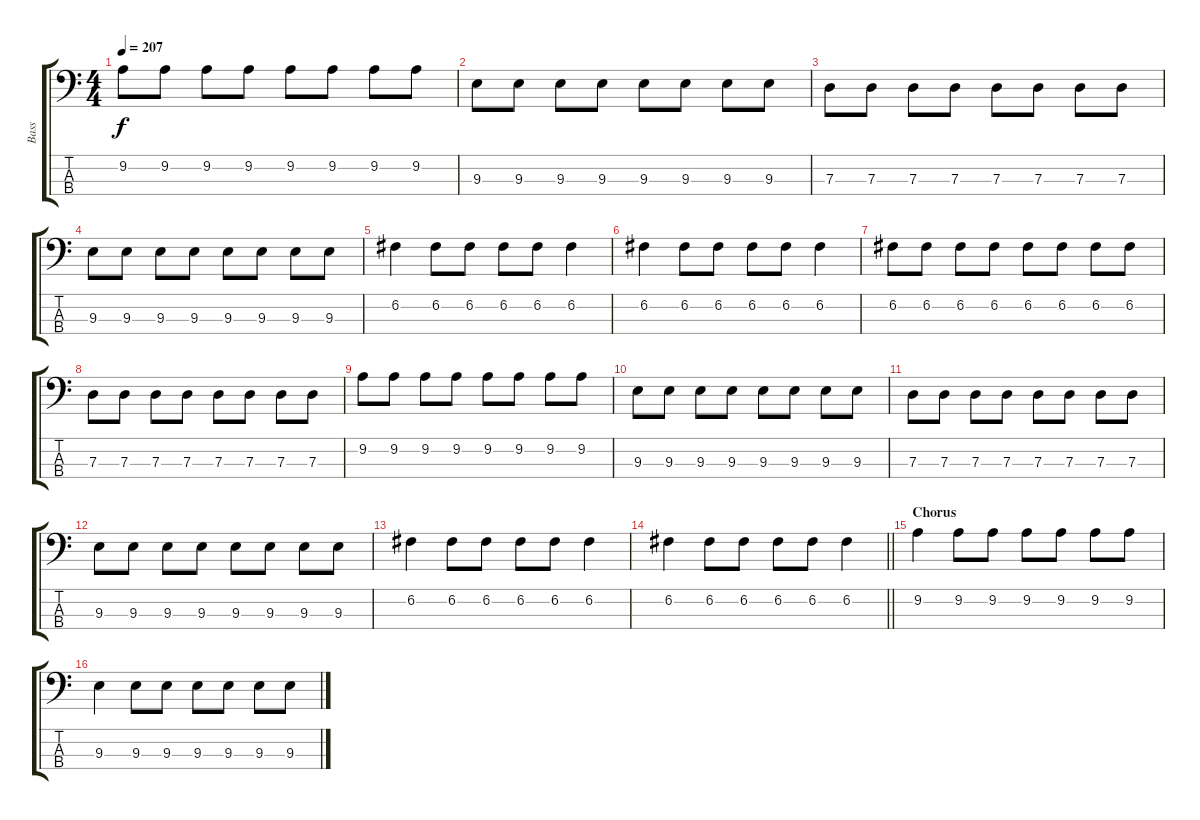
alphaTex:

\track ("Bass" "Bass") {instrument electricbasspick}
\staff {score tabs}
\tuning (F2 C2 G1 D1) {hide}
\ts (4 4)
\tempo 207
\clef f4
\ks c
9.2.8{dy f} 9.2.8 9.2.8 9.2.8 9.2.8 9.2.8 9.2.8 9.2.8 |
9.3.8 9.3.8 9.3.8 9.3.8 9.3.8 9.3.8 9.3.8 9.3.8 |
7.3.8 7.3.8 7.3.8 7.3.8 7.3.8 7.3.8 7.3.8 7.3.8 |
9.3.8 9.3.8 9.3.8 9.3.8 9.3.8 9.3.8 9.3.8 9.3.8 |
6.2.4 6.2.8 6.2.8 6.2.8 6.2.8 6.2.4 |
6.2.4 6.2.8 6.2.8 6.2.8 6.2.8 6.2.4 |
6.2.8 6.2.8 6.2.8 6.2.8 6.2.8 6.2.8 6.2.8 6.2.8 |
7.3.8 7.3.8 7.3.8 7.3.8 7.3.8 7.3.8 7.3.8 7.3.8 |
9.2.8 9.2.8 9.2.8 9.2.8 9.2.8 9.2.8 9.2.8 9.2.8 |
9.3.8 9.3.8 9.3.8 9.3.8 9.3.8 9.3.8 9.3.8 9.3.8 |
7.3.8 7.3.8 7.3.8 7.3.8 7.3.8 7.3.8 7.3.8 7.3.8 |
9.3.8 9.3.8 9.3.8 9.3.8 9.3.8 9.3.8 9.3.8 9.3.8 |
6.2.4 6.2.8 6.2.8 6.2.8 6.2.8 6.2.4 |
\barLineRight lightlight
6.2.4 6.2.8 6.2.8 6.2.8 6.2.8 6.2.4 |
\section ("" "Chorus")
9.2.4 9.2.8 9.2.8 9.2.8 9.2.8 9.2.8 9.2.8 |
9.3.4 9.3.8 9.3.8 9.3.8 9.3.8 9.3.8 9.3.8
